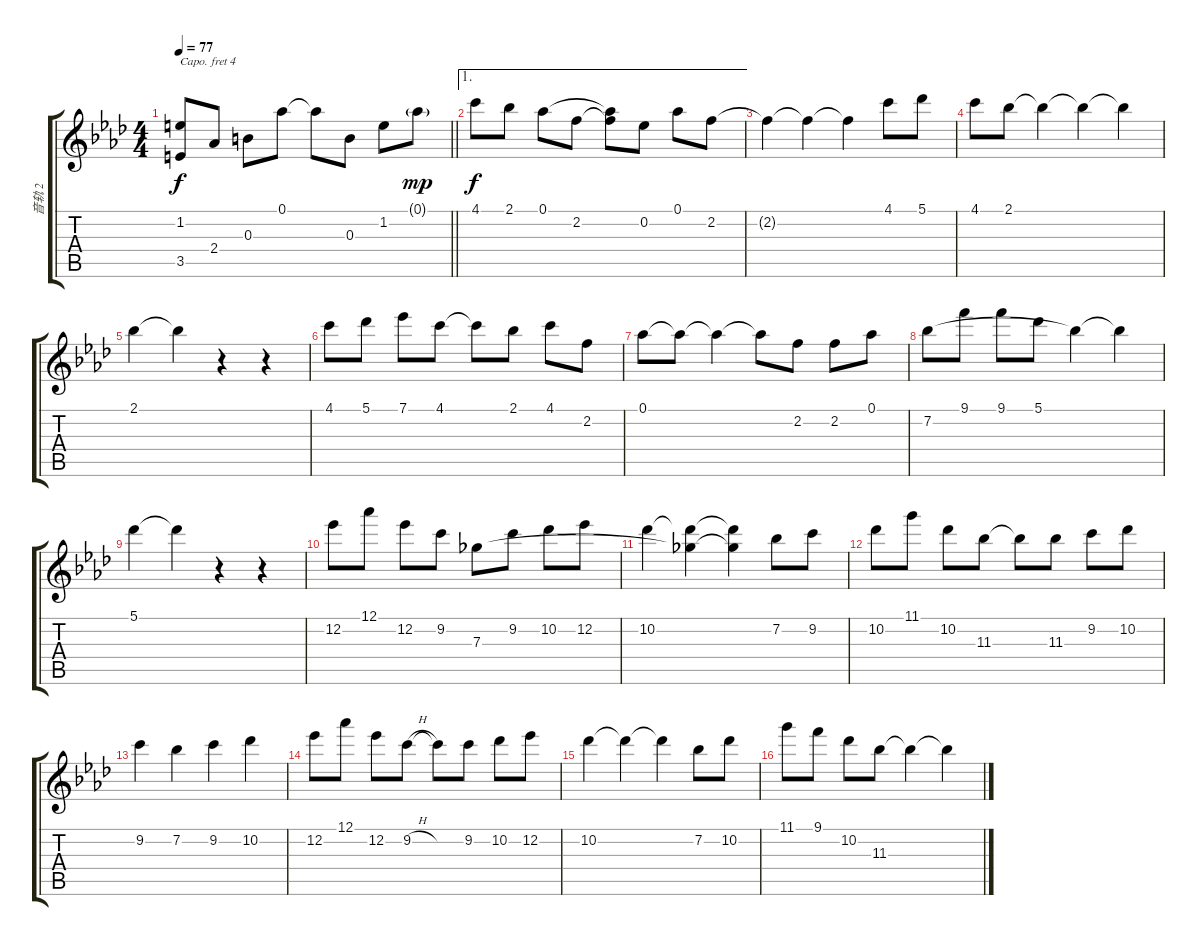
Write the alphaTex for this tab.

\track ("音轨 2" "音轨 2") {instrument acousticguitarnylon}
\staff {score tabs}
\capo 4
\tuning (E4 B3 G3 D3 A2 E2) {hide}
\ts (4 4)
\tempo 77
\clef g2
\barLineRight lightlight
\ks fminor
(1.2 3.5).8{dy f} 2.4.8 0.3.8 0.1.8 0.1{t}.8 0.3.8 1.2.8 0.1{g}.8{dy mp} |
\ae 1
4.1.8{dy f volume 16 balance 8} 2.1.8 0.1.8 2.2.8 (0.1{t} 2.2{t}).8 0.2.8 0.1.8 2.2.8 |
2.2{t}.4 2.2{t}.4 2.2{t}.4 4.1.8 5.1.8 |
4.1.8 2.1.8 2.1{t}.4 2.1{t}.4 2.1{t}.4 |
2.1.4 2.1{t}.4 r.4 r.4 |
4.1.8 5.1.8 7.1.8 4.1.8 4.1{t}.8 2.1.8 4.1.8 2.2.8 |
0.1.8 0.1{t}.8 0.1{t}.4 0.1{t}.8 2.2.8 2.2.8 0.1.8 |
7.2.8 9.1.8 9.1.8 5.1.8 7.2{t}.4 7.2{t}.4 |
5.1.4 5.1{t}.4 r.4 r.4 |
12.2.8 12.1.8 12.2.8 9.2.8 7.3.8 9.2.8 10.2.8 12.2.8 |
10.2.4 (10.2{t} 7.3{t}).4 (10.2{t} 7.3{t}).4 7.2.8 9.2.8 |
10.2.8 11.1.8 10.2.8 11.3.8 11.3{t}.8 11.3.8 9.2.8 10.2.8 |
9.2.4 7.2.4 9.2.4 10.2.4 |
12.2.8 12.1.8 12.2.8 9.2{h}.8 9.2{t}.8 9.2.8 10.2.8 12.2.8 |
10.2.4 10.2{t}.4 10.2{t}.4 7.2.8 10.2.8 |
11.1.8 9.1.8 10.2.8 11.3.8 11.3{t}.4 11.3{t}.4
